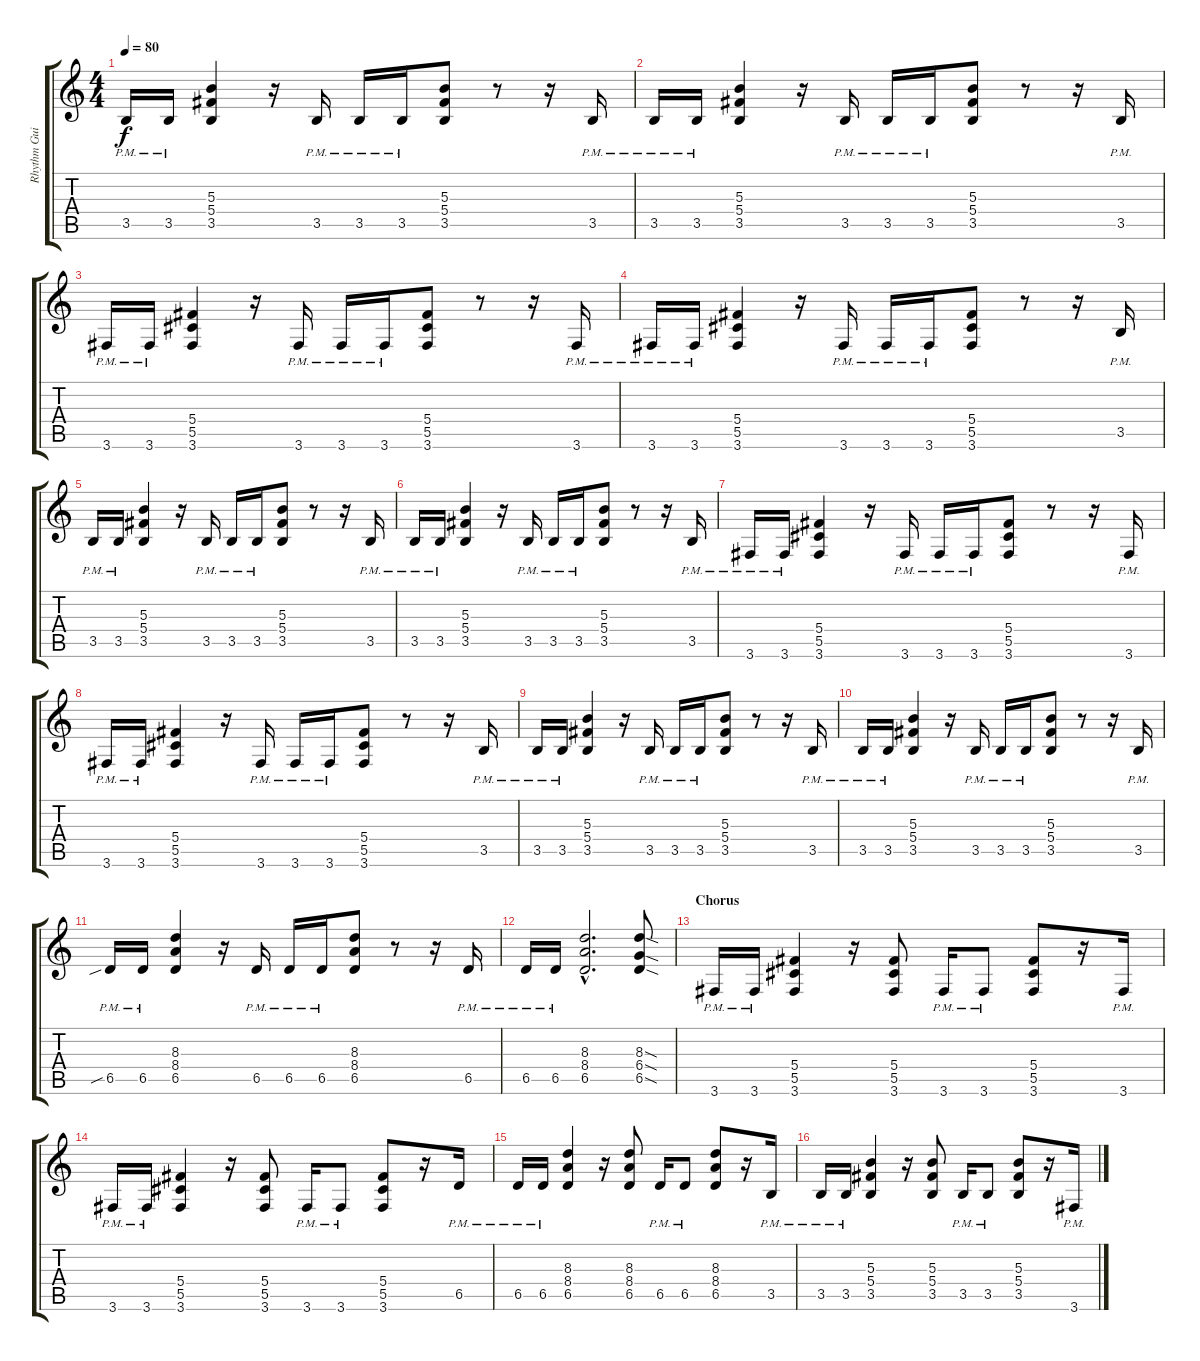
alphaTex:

\track ("Rhythm Guitar" "Rhythm Gui") {instrument distortionguitar}
\staff {score tabs}
\tuning (Eb4 Bb3 Gb3 Db3 Ab2 Eb2) {hide}
\ts (4 4)
\tempo 80
\clef g2
\ks c
3.5{pm}.16{dy f} 3.5{pm}.16 (5.3 5.4 3.5).4 r.16 3.5{pm}.16 3.5{pm}.16 3.5{pm}.16 (5.3 5.4 3.5).8 r.8 r.16 3.5{pm}.16 |
3.5{pm}.16 3.5{pm}.16 (5.3 5.4 3.5).4 r.16 3.5{pm}.16 3.5{pm}.16 3.5{pm}.16 (5.3 5.4 3.5).8 r.8 r.16 3.5{pm}.16 |
3.6{pm}.16 3.6{pm}.16 (5.4 5.5 3.6).4 r.16 3.6{pm}.16 3.6{pm}.16 3.6{pm}.16 (5.4 5.5 3.6).8 r.8 r.16 3.6{pm}.16 |
3.6{pm}.16 3.6{pm}.16 (5.4 5.5 3.6).4 r.16 3.6{pm}.16 3.6{pm}.16 3.6{pm}.16 (5.4 5.5 3.6).8 r.8 r.16 3.5{pm}.16 |
3.5{pm}.16 3.5{pm}.16 (5.3 5.4 3.5).4 r.16 3.5{pm}.16 3.5{pm}.16 3.5{pm}.16 (5.3 5.4 3.5).8 r.8 r.16 3.5{pm}.16 |
3.5{pm}.16 3.5{pm}.16 (5.3 5.4 3.5).4 r.16 3.5{pm}.16 3.5{pm}.16 3.5{pm}.16 (5.3 5.4 3.5).8 r.8 r.16 3.5{pm}.16 |
3.6{pm}.16 3.6{pm}.16 (5.4 5.5 3.6).4 r.16 3.6{pm}.16 3.6{pm}.16 3.6{pm}.16 (5.4 5.5 3.6).8 r.8 r.16 3.6{pm}.16 |
3.6{pm}.16 3.6{pm}.16 (5.4 5.5 3.6).4 r.16 3.6{pm}.16 3.6{pm}.16 3.6{pm}.16 (5.4 5.5 3.6).8 r.8 r.16 3.5{pm}.16 |
3.5{pm}.16 3.5{pm}.16 (5.3 5.4 3.5).4 r.16 3.5{pm}.16 3.5{pm}.16 3.5{pm}.16 (5.3 5.4 3.5).8 r.8 r.16 3.5{pm}.16 |
3.5{pm}.16 3.5{pm}.16 (5.3 5.4 3.5).4 r.16 3.5{pm}.16 3.5{pm}.16 3.5{pm}.16 (5.3 5.4 3.5).8 r.8 r.16 3.5{pm}.16 |
6.5{sib pm}.16 6.5{pm}.16 (8.3 8.4 6.5).4 r.16 6.5{pm}.16 6.5{pm}.16 6.5{pm}.16 (8.3 8.4 6.5).8 r.8 r.16 6.5{pm}.16 |
6.5{pm}.16 6.5{pm}.16 (8.3{hac} 8.4{hac} 6.5{hac}).2{d} (8.3{sod} 6.4{sod} 6.5{sod}).8 |
\section ("" "Chorus")
3.6{pm}.16 3.6{pm}.16 (5.4 5.5 3.6).4 r.16 (5.4 5.5 3.6).8 3.6{pm}.16 3.6{pm}.8 (5.4 5.5 3.6).8 r.16 3.6{pm}.16 |
3.6{pm}.16 3.6{pm}.16 (5.4 5.5 3.6).4 r.16 (5.4 5.5 3.6).8 3.6{pm}.16 3.6{pm}.8 (5.4 5.5 3.6).8 r.16 6.5{pm}.16 |
6.5{pm}.16 6.5{pm}.16 (8.3 8.4 6.5).4 r.16 (8.3 8.4 6.5).8 6.5{pm}.16 6.5{pm}.8 (8.3 8.4 6.5).8 r.16 3.5{pm}.16 |
3.5{pm}.16 3.5{pm}.16 (5.3 5.4 3.5).4 r.16 (5.3 5.4 3.5).8 3.5{pm}.16 3.5{pm}.8 (5.3 5.4 3.5).8 r.16 3.6{pm}.16
